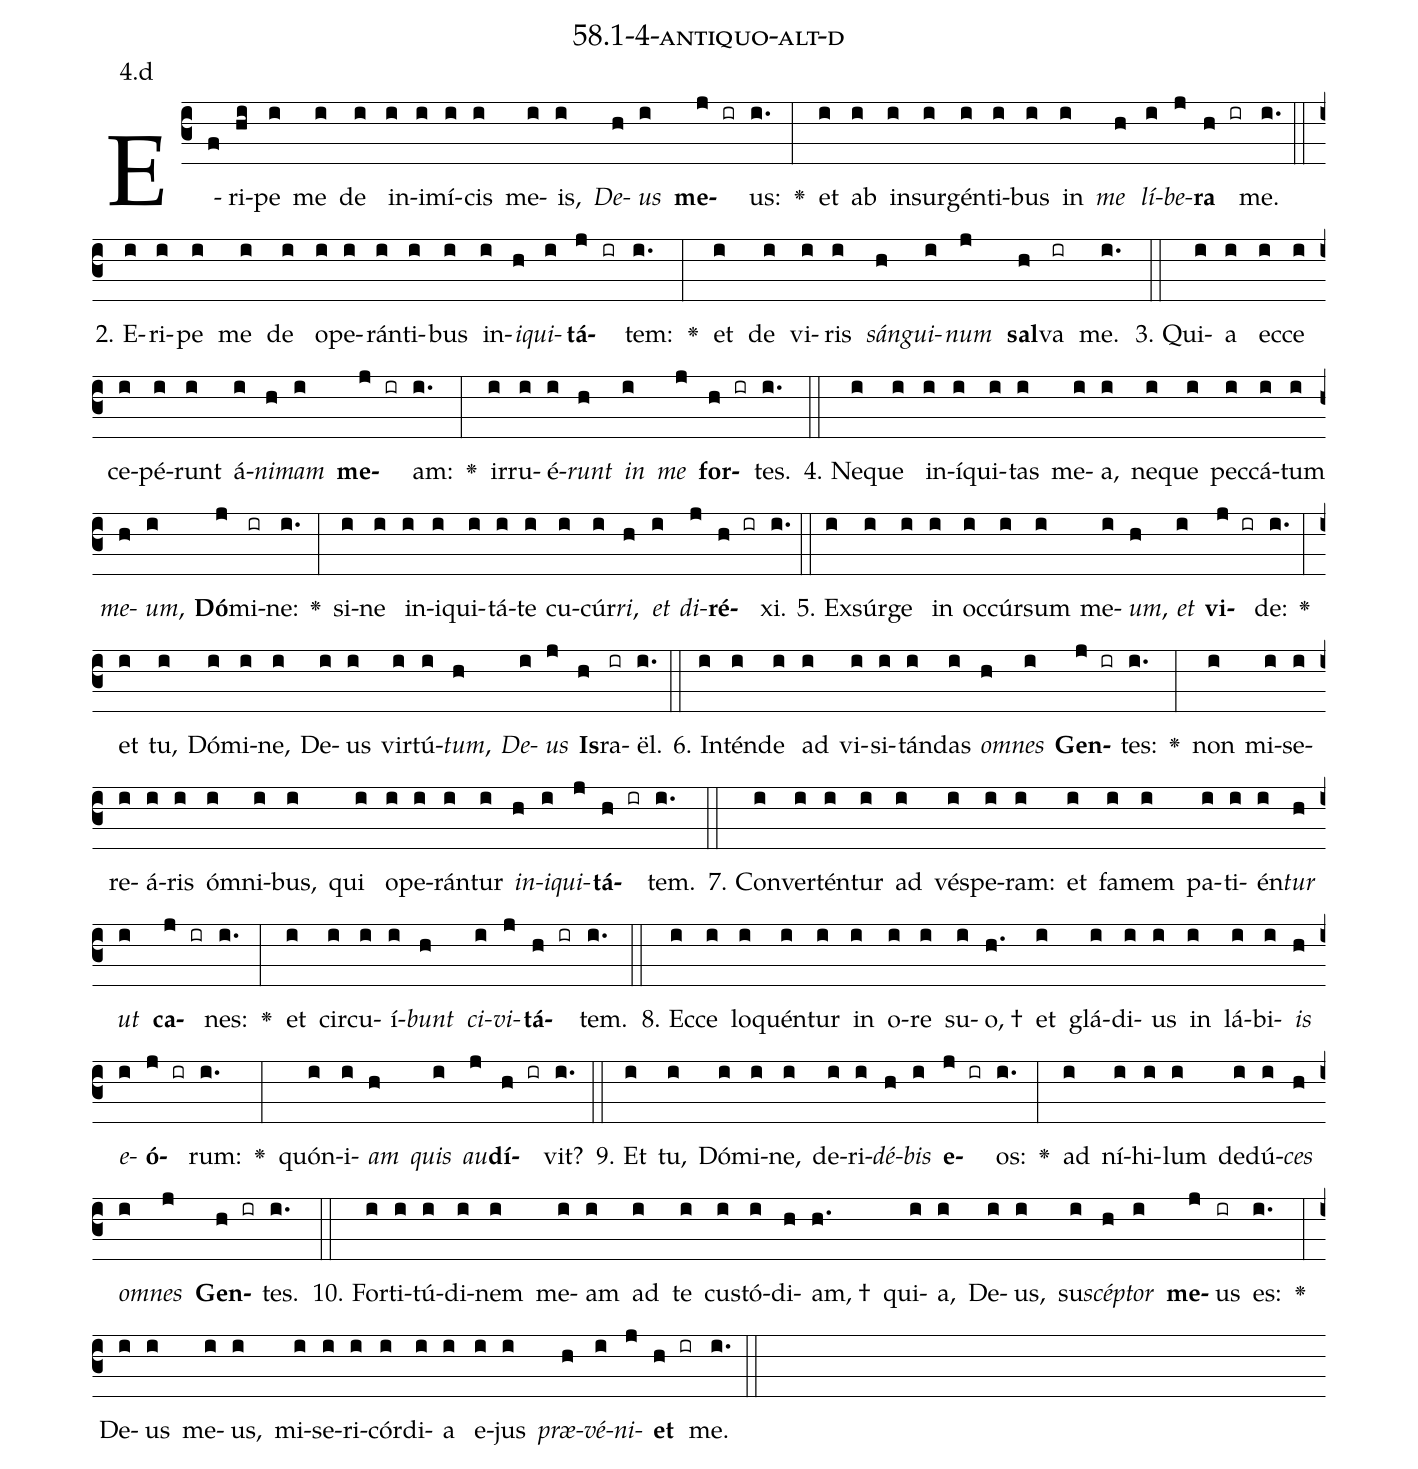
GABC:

name: 58.1-4-antiquo-alt-d;
annotation: 4.d;
%%
(c3)E(f)ri(hi)pe(i) me(i) de(i) in(i)i(i)mí(i)cis(i) me(i)is,(i) <i>De</i>(h)<i>us</i>(i) <b>me</b>(j ir)us:(i.) <v>\greheightstar</v>(:) et(i) ab(i) in(i)sur(i)gén(i)ti(i)bus(i) in(i) <i>me</i>(h) <i>lí</i>(i)<i>be</i>(j)<b>ra</b>(h ir) me.(i.) (::)
2. E(i)ri(i)pe(i) me(i) de(i) o(i)pe(i)rán(i)ti(i)bus(i) in(i)<i>i</i>(h)<i>qui</i>(i)<b>tá</b>(j ir)tem:(i.) <v>\greheightstar</v>(:) et(i) de(i) vi(i)ris(i) <i>sán</i>(h)<i>gui</i>(i)<i>num</i>(j) <b>sal</b>(h)va(ir) me.(i.) (::)
3. Qui(i)a(i) ec(i)ce(i) ce(i)pé(i)runt(i) á(i)<i>ni</i>(h)<i>mam</i>(i) <b>me</b>(j ir)am:(i.) <v>\greheightstar</v>(:) ir(i)ru(i)é(i)<i>runt</i>(h) <i>in</i>(i) <i>me</i>(j) <b>for</b>(h ir)tes.(i.) (::)
4. Ne(i)que(i) in(i)í(i)qui(i)tas(i) me(i)a,(i) ne(i)que(i) pec(i)cá(i)tum(i) <i>me</i>(h)<i>um</i>,(i) <b>Dó</b>(j)mi(ir)ne:(i.) <v>\greheightstar</v>(:) si(i)ne(i) in(i)i(i)qui(i)tá(i)te(i) cu(i)cúr(i)<i>ri</i>,(h) <i>et</i>(i) <i>di</i>(j)<b>ré</b>(h ir)xi.(i.) (::)
5. Ex(i)súr(i)ge(i) in(i) oc(i)cúr(i)sum(i) me(i)<i>um</i>,(h) <i>et</i>(i) <b>vi</b>(j ir)de:(i.) <v>\greheightstar</v>(:) et(i) tu,(i) Dó(i)mi(i)ne,(i) De(i)us(i) vir(i)tú(i)<i>tum</i>,(h) <i>De</i>(i)<i>us</i>(j) <b>Is</b>(h)ra(ir)ël.(i.) (::)
6. In(i)tén(i)de(i) ad(i) vi(i)si(i)tán(i)das(i) <i>om</i>(h)<i>nes</i>(i) <b>Gen</b>(j ir)tes:(i.) <v>\greheightstar</v>(:) non(i) mi(i)se(i)re(i)á(i)ris(i) óm(i)ni(i)bus,(i) qui(i) o(i)pe(i)rán(i)tur(i) <i>in</i>(h)<i>i</i>(i)<i>qui</i>(j)<b>tá</b>(h ir)tem.(i.) (::)
7. Con(i)ver(i)tén(i)tur(i) ad(i) vés(i)pe(i)ram:(i) et(i) fa(i)mem(i) pa(i)ti(i)én(i)<i>tur</i>(h) <i>ut</i>(i) <b>ca</b>(j ir)nes:(i.) <v>\greheightstar</v>(:) et(i) cir(i)cu(i)í(i)<i>bunt</i>(h) <i>ci</i>(i)<i>vi</i>(j)<b>tá</b>(h ir)tem.(i.) (::)
8. Ec(i)ce(i) lo(i)quén(i)tur(i) in(i) o(i)re(i) su(i)o, †(h.) et(i) glá(i)di(i)us(i) in(i) lá(i)bi(i)<i>is</i>(h) <i>e</i>(i)<b>ó</b>(j ir)rum:(i.) <v>\greheightstar</v>(:) quón(i)i(i)<i>am</i>(h) <i>quis</i>(i) <i>au</i>(j)<b>dí</b>(h ir)vit?(i.) (::)
9. Et(i) tu,(i) Dó(i)mi(i)ne,(i) de(i)ri(i)<i>dé</i>(h)<i>bis</i>(i) <b>e</b>(j ir)os:(i.) <v>\greheightstar</v>(:) ad(i) ní(i)hi(i)lum(i) de(i)dú(i)<i>ces</i>(h) <i>om</i>(i)<i>nes</i>(j) <b>Gen</b>(h ir)tes.(i.) (::)
10. For(i)ti(i)tú(i)di(i)nem(i) me(i)am(i) ad(i) te(i) cus(i)tó(i)di(h)am, †(h.) qui(i)a,(i) De(i)us,(i) su(i)<i>scép</i>(h)<i>tor</i>(i) <b>me</b>(j)us(ir) es:(i.) <v>\greheightstar</v>(:) De(i)us(i) me(i)us,(i) mi(i)se(i)ri(i)cór(i)di(i)a(i) e(i)jus(i) <i>præ</i>(h)<i>vé</i>(i)<i>ni</i>(j)<b>et</b>(h ir) me.(i.) (::)
